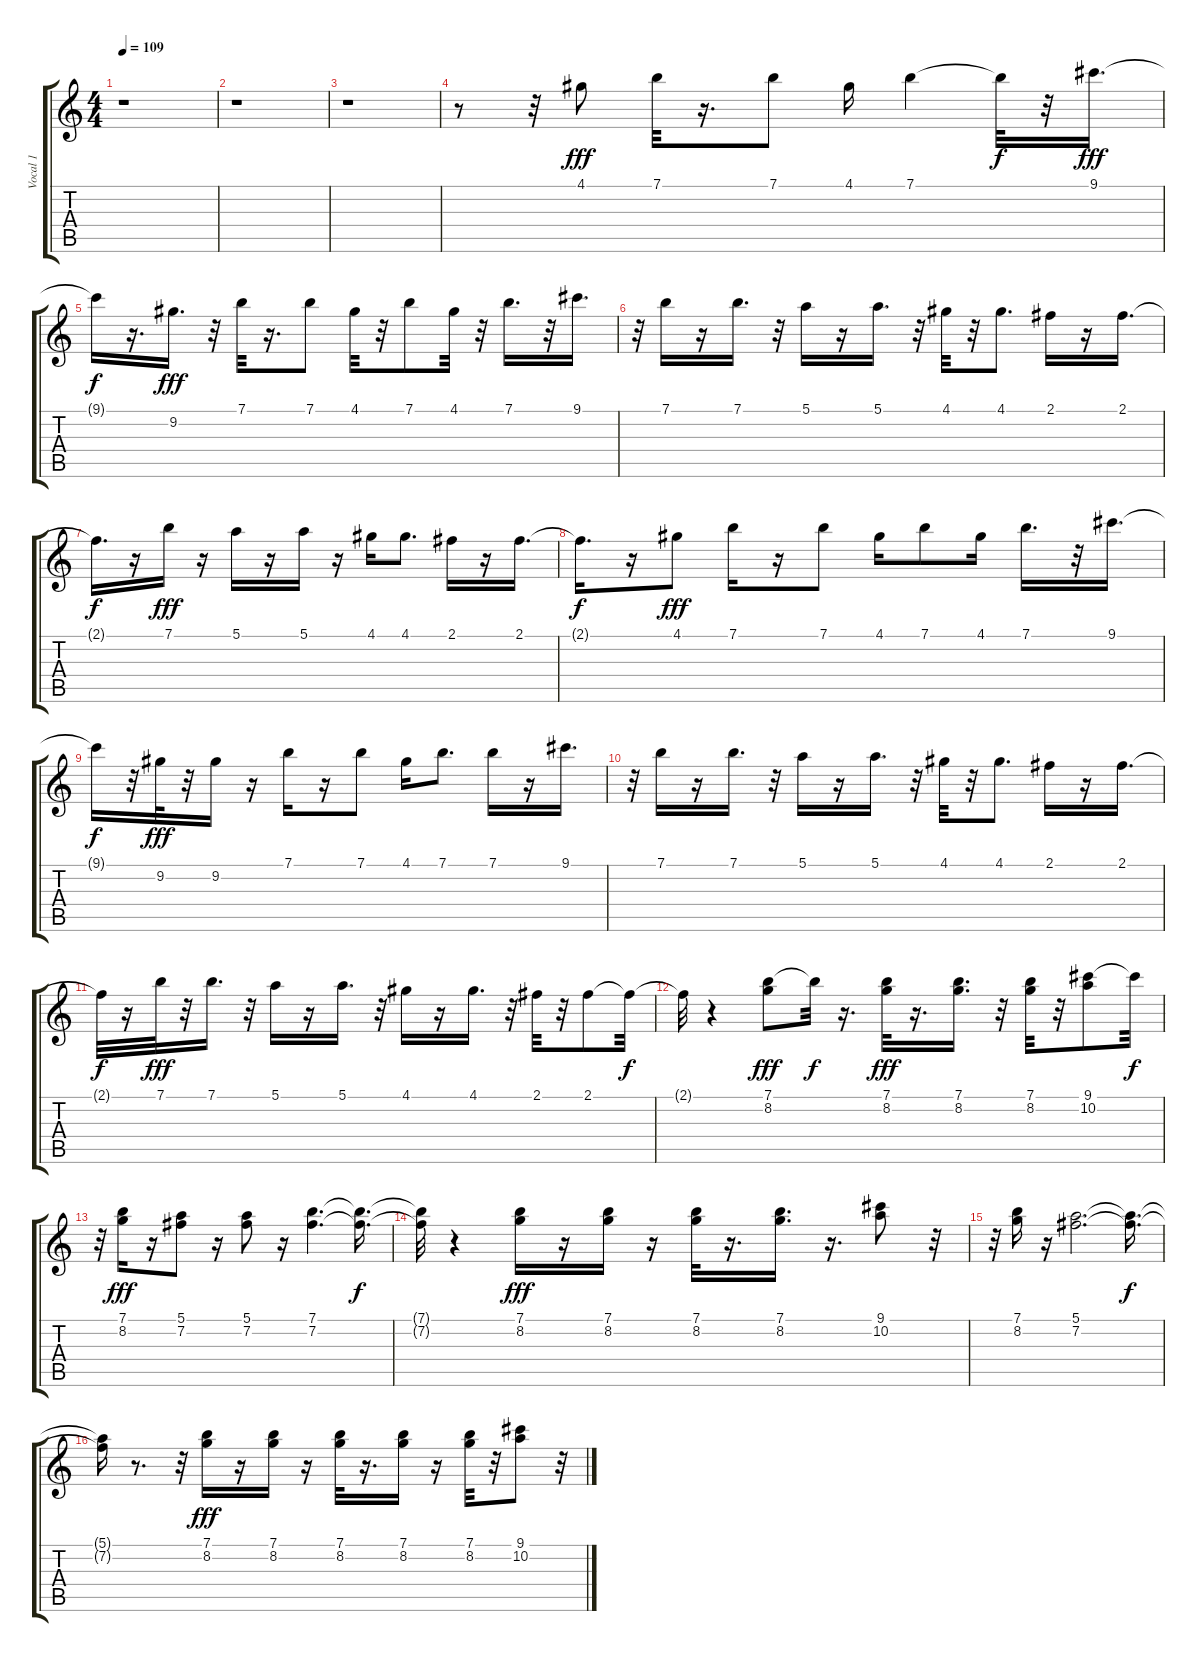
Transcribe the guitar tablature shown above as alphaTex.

\track ("Vocal 1" "Vocal 1") {instrument contrabass}
\staff {score tabs}
\tuning (E4 B3 G3 D3 A2 E2) {hide}
\ts (4 4)
\tempo 109
\clef g2
\ks c
r.1{dy f} |
r.1 |
r.1 |
r.8 r.32 4.1.8{dy fff} 7.1.32 r.16{d} 7.1.8 4.1.16 7.1.4 7.1{t}.32{dy f} r.32 9.1.16{d dy fff} |
9.1{t}.16{dy f} r.16{d} 9.2.16{d dy fff} r.32 7.1.32 r.16{d} 7.1.8 4.1.32 r.32 7.1.8 4.1.32 r.32 7.1.16{d} r.32 9.1.16{d} |
r.32 7.1.16 r.16 7.1.16{d} r.32 5.1.16 r.16 5.1.16{d} r.32 4.1.32 r.32 4.1.8{d} 2.1.16 r.16 2.1.16{d} |
2.1{t}.16{d dy f} r.16 7.1.16{dy fff} r.16 5.1.16 r.16 5.1.16 r.16 4.1.16 4.1.8{d} 2.1.16 r.16 2.1.16{d} |
2.1{t}.16{d dy f} r.16 4.1.8{dy fff} 7.1.16 r.16 7.1.8 4.1.16 7.1.8 4.1.16 7.1.16{d} r.32 9.1.16{d} |
9.1{t}.16{dy f} r.32 9.2.32{dy fff} r.32 9.2.16 r.16 7.1.16 r.16 7.1.8 4.1.16 7.1.8{d} 7.1.16 r.16 9.1.16{d} |
r.32 7.1.16 r.16 7.1.16{d} r.32 5.1.16 r.16 5.1.16{d} r.32 4.1.32 r.32 4.1.8{d} 2.1.16 r.16 2.1.16{d} |
2.1{t}.32{dy f} r.16 7.1.32{dy fff} r.32 7.1.16{d} r.32 5.1.16 r.16 5.1.16{d} r.32 4.1.16 r.16 4.1.16{d} r.32 2.1.32 r.32 2.1.8 2.1{t}.32{dy f} |
2.1{t}.32 r.4 (7.1 8.2).8{dy fff} 7.1{t}.32{dy f} r.16{d} (7.1 8.2).32{dy fff} r.16{d} (7.1 8.2).16{d} r.32 (7.1 8.2).32 r.32 (9.1 10.2).8 9.1{t}.32{dy f} |
r.32 (7.1 8.2).16{dy fff} r.16 (5.1 7.2).8 r.16 (5.1 7.2).8 r.16 (7.1 7.2).4{d} (7.1{t} 7.2{t}).16{d dy f} |
(7.1{t} 7.2{t}).32 r.4 (7.1 8.2).16{dy fff} r.16 (7.1 8.2).16 r.16 (7.1 8.2).32 r.16{d} (7.1 8.2).16{d} r.16{d} (9.1 10.2).8 r.32 |
r.32 (7.1 8.2).16 r.16 (5.1 7.2).2{d} (5.1{t} 7.2{t}).16{d dy f} |
(5.1{t} 7.2{t}).16 r.8{d} r.32 (7.1 8.2).16{dy fff} r.16 (7.1 8.2).16 r.16 (7.1 8.2).32 r.16{d} (7.1 8.2).16 r.16 (7.1 8.2).32 r.32 (9.1 10.2).8 r.32
